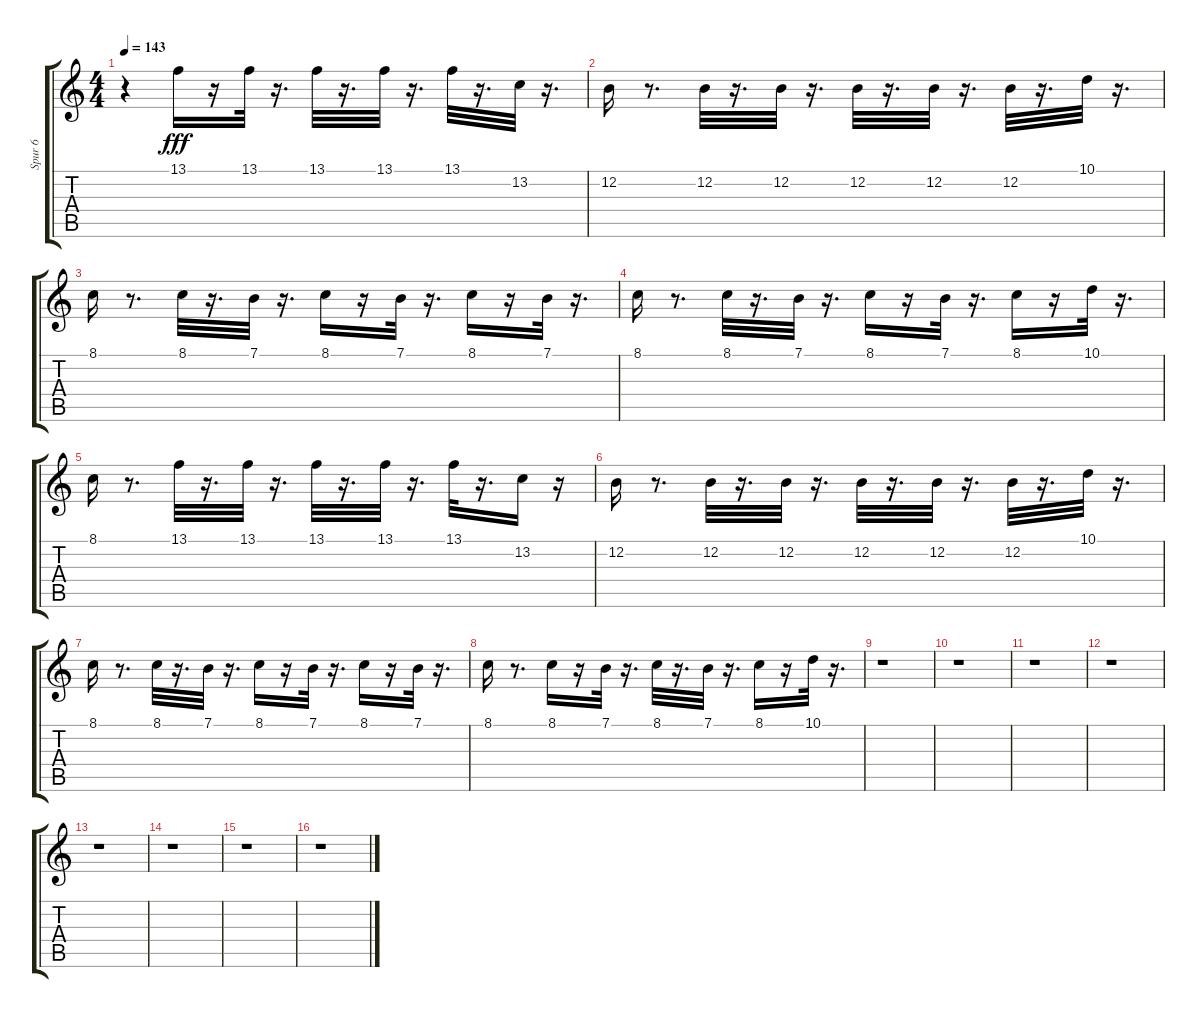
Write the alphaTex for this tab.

\track ("Spur 6" "Spur 6") {instrument orchestralharp}
\staff {score tabs}
\tuning (E4 B3 G3 D3 A2 E2) {hide}
\ts (4 4)
\tempo 143
\clef g2
\ks c
r.4{dy fff} 13.1.16 r.16 13.1.32 r.16{d} 13.1.32 r.16{d} 13.1.32 r.16{d} 13.1.32 r.16{d} 13.2.32 r.16{d} |
12.2.16 r.8{d} 12.2.32 r.16{d} 12.2.32 r.16{d} 12.2.32 r.16{d} 12.2.32 r.16{d} 12.2.32 r.16{d} 10.1.32 r.16{d} |
8.1.16 r.8{d} 8.1.32 r.16{d} 7.1.32 r.16{d} 8.1.16 r.16 7.1.32 r.16{d} 8.1.16 r.16 7.1.32 r.16{d} |
8.1.16 r.8{d} 8.1.32 r.16{d} 7.1.32 r.16{d} 8.1.16 r.16 7.1.32 r.16{d} 8.1.16 r.16 10.1.32 r.16{d} |
8.1.16 r.8{d} 13.1.32 r.16{d} 13.1.32 r.16{d} 13.1.32 r.16{d} 13.1.32 r.16{d} 13.1.32 r.16{d} 13.2.16 r.16 |
12.2.16 r.8{d} 12.2.32 r.16{d} 12.2.32 r.16{d} 12.2.32 r.16{d} 12.2.32 r.16{d} 12.2.32 r.16{d} 10.1.32 r.16{d} |
8.1.16 r.8{d} 8.1.32 r.16{d} 7.1.32 r.16{d} 8.1.16 r.16 7.1.32 r.16{d} 8.1.16 r.16 7.1.32 r.16{d} |
8.1.16 r.8{d} 8.1.16 r.16 7.1.32 r.16{d} 8.1.32 r.16{d} 7.1.32 r.16{d} 8.1.16 r.16 10.1.32 r.16{d} |
r.1 |
r.1 |
r.1 |
r.1 |
r.1 |
r.1 |
r.1 |
r.1
